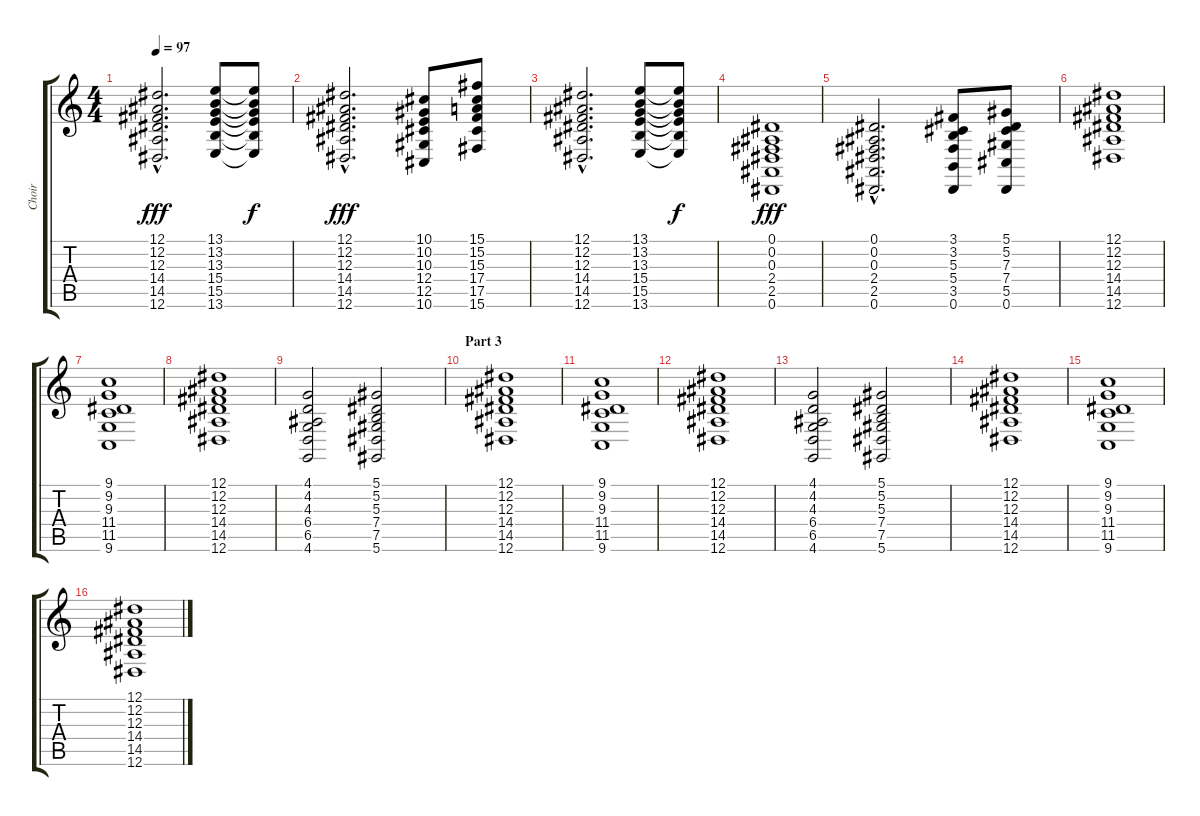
\track ("Choir" "Choir") {instrument choiraahs}
\staff {score tabs}
\tuning (Eb4 Bb3 Gb3 Db3 Ab2 Eb2) {hide}
\ts (4 4)
\tempo 97
\clef g2
\ks c
(12.1{hac} 12.2{hac} 12.3{hac} 14.4{hac} 14.5{hac} 12.6{hac}).2{d dy fff} (13.1 13.2 13.3 15.4 15.5 13.6).8 (13.1{t} 13.2{t} 13.3{t} 15.4{t} 15.5{t} 13.6{t}).8{dy f} |
(12.1{hac} 12.2{hac} 12.3{hac} 14.4{hac} 14.5{hac} 12.6{hac}).2{d dy fff} (10.1 10.2 10.3 12.4 12.5 10.6).8 (15.1 15.2 15.3 17.4 17.5 15.6).8 |
(12.1{hac} 12.2{hac} 12.3{hac} 14.4{hac} 14.5{hac} 12.6{hac}).2{d} (13.1 13.2 13.3 15.4 15.5 13.6).8 (13.1{t} 13.2{t} 13.3{t} 15.4{t} 15.5{t} 13.6{t}).8{dy f} |
(0.1 0.2 0.3 2.4 2.5 0.6).1{dy fff} |
(0.1{hac} 0.2{hac} 0.3{hac} 2.4{hac} 2.5{hac} 0.6{hac}).2{d} (3.1 3.2 5.3 5.4 3.5 0.6).8 (5.1 5.2 7.3 7.4 5.5 0.6).8 |
(12.1 12.2 12.3 14.4 14.5 12.6).1 |
(9.1 9.2 9.3 11.4 11.5 9.6).1 |
(12.1 12.2 12.3 14.4 14.5 12.6).1 |
(4.1 4.2 4.3 6.4 6.5 4.6).2 (5.1 5.2 5.3 7.4 7.5 5.6).2 |
\section ("" "Part 3")
(12.1 12.2 12.3 14.4 14.5 12.6).1 |
(9.1 9.2 9.3 11.4 11.5 9.6).1 |
(12.1 12.2 12.3 14.4 14.5 12.6).1 |
(4.1 4.2 4.3 6.4 6.5 4.6).2 (5.1 5.2 5.3 7.4 7.5 5.6).2 |
(12.1 12.2 12.3 14.4 14.5 12.6).1 |
(9.1 9.2 9.3 11.4 11.5 9.6).1 |
(12.1 12.2 12.3 14.4 14.5 12.6).1
